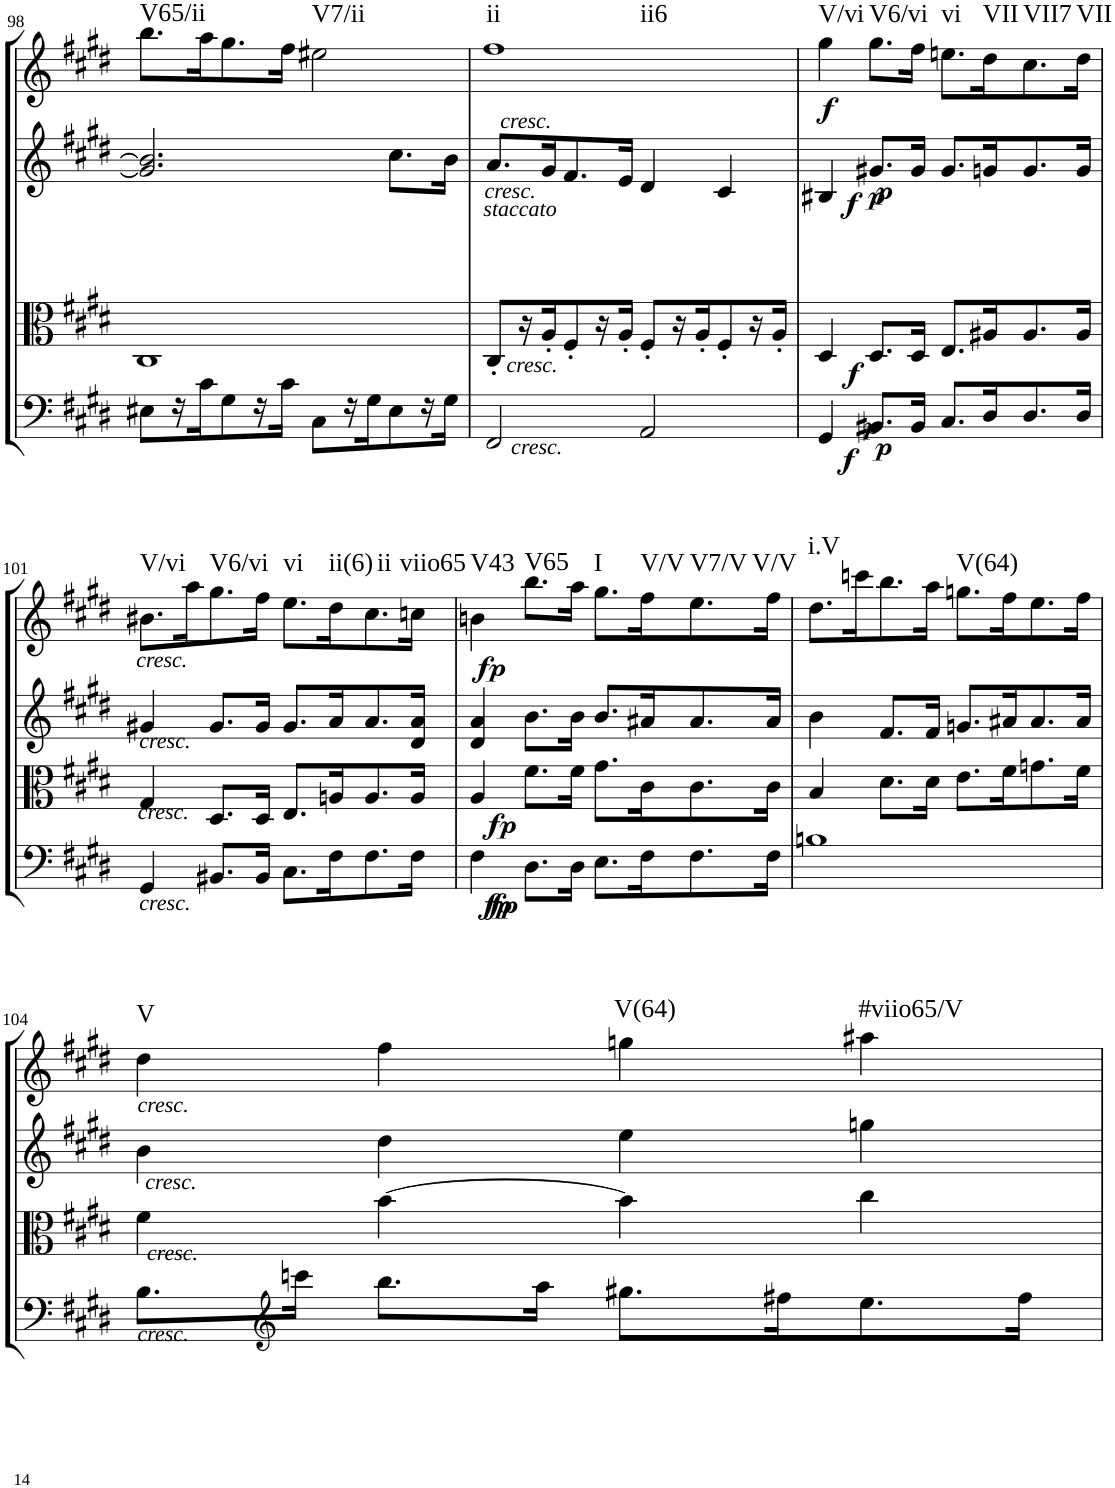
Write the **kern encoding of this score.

**kern	**dynam	**kern	**dynam	**kern	**dynam	**kern	**dynam	**harte
*part4	*part4	*part3	*part3	*part2	*part2	*part1	*part1	*part1
*staff4	*staff4	*staff3	*staff3	*staff2	*staff2	*staff1	*staff1	*
*I"Cello	*	*I"Viola	*	*I"2nd Violin	*	*I"1st Violin	*	*
*	*	*I'Vla	*	*I'Vln	*	*I'Vln	*	*
!!LO:PB:g=z
*clefF4	*	*clefC3	*	*clefG2	*	*clefG2	*	*
*k[f#c#g#d#]	*	*k[f#c#g#d#]	*	*k[f#c#g#d#]	*	*k[f#c#g#d#]	*	*
*M4/4	*	*M4/4	*	*M4/4	*	*M4/4	*	*
*met(c)	*	*met(c)	*	*met(c)	*	*met(c)	*	*
=98	=98	=98	=98	=98	=98	=98	=98	=98
!	!	!	!	!	!	!	!	!LO:H:kt=V65/ii
8E#X\L	.	1C#	.	2.g#/] 2.b/]	.	8.bb\L	.	N
16r	.	.	.	.	.	.	.	.
16c#\J	.	.	.	.	.	16aa\K	.	.
8G#\	.	.	.	.	.	8.gg#\	.	.
16r	.	.	.	.	.	.	.	.
16c#\JJ	.	.	.	.	.	16ff#\Jk	.	.
!	!	!	!	!	!	!	!	!LO:H:kt=V7/ii
8C#\L	.	.	.	.	.	2ee#X\	.	N
16r	.	.	.	.	.	.	.	.
16G#\J	.	.	.	.	.	.	.	.
8E#\	.	.	.	8.cc#\L	.	.	.	.
16r	.	.	.	.	.	.	.	.
16G#\JJ	.	.	.	16b\Jk	.	.	.	.
=99	=99	=99	=99	=99	=99	=99	=99	=99
!	!	!	!	!	!	!LO:TX:b:i:t=cresc.	!	!
!	!	!	!	!LO:TX:b:i:t=cresc.	!	!	!	!
!	!	!LO:TX:a:i:t=staccato	!	!	!	!	!	!
!	!	!LO:TX:b:i:t=cresc.	!	!	!	!	!	!
!LO:TX:b:i:t=cresc.	!	!	!	!	!	!	!	!LO:H:n=1:kt=ii
!	!	!	!	!	!	!	!	!LO:H:n=2:kt=ii6
2FF#/	.	8C#'/L	.	8.a/L	.	1ff#	.	N N
.	.	16r	.	.	.	.	.	.
.	.	16A'/J	.	16g#/K	.	.	.	.
.	.	8F#'/	.	8.f#/	.	.	.	.
.	.	16r	.	.	.	.	.	.
.	.	16A'/JJ	.	16e/Jk	.	.	.	.
2AA/	.	8F#'/L	.	4d#/	.	.	.	.
.	.	16r	.	.	.	.	.	.
.	.	16A'/J	.	.	.	.	.	.
.	.	8F#'/	.	4c#/	.	.	.	.
.	.	16r	.	.	.	.	.	.
.	.	16A'/JJ	.	.	.	.	.	.
=100	=100	=100	=100	=100	=100	=100	=100	=100
!	!LO:DY:b	!	!LO:DY:b	!	!LO:DY:b	!	!LO:DY:b	!LO:H:kt=V/vi
4GG#/	f	4D#/	f	4B#X/	f	4gg#\	f	N
!	!LO:DY:b	!	!	!	!	!	!	!
!	!LO:DY:n=1:b	!	!	!	!LO:DY:b	!	!	!
!	!	!	!	!	!LO:DY:n=1:b	!	!	!LO:H:kt=V6/vi
8.BB#X/L	p p	8.D#/L	.	8.g#X/L	p p	8.gg#\L	.	N
16BB#/Jk	.	16D#/Jk	.	16g#/Jk	.	16ff#\Jk	.	.
!	!	!	!	!	!	!	!	!LO:H:kt=vi
8.C#/L	.	8.E/L	.	8.g#/L	.	8.een\L	.	N
!	!	!	!	!	!	!	!	!LO:H:kt=VII
16D#/K	.	16A#X/K	.	16gn/K	.	16dd#\K	.	N
!	!	!	!	!	!	!	!	!LO:H:kt=VII7
8.D#/	.	8.A#/	.	8.g/	.	8.cc#\	.	N
!	!	!	!	!	!	!	!	!LO:H:kt=VII
16D#/Jk	.	16A#/Jk	.	16g/Jk	.	16dd#\Jk	.	N
!!LO:LB:g=z
=101	=101	=101	=101	=101	=101	=101	=101	=101
!	!	!	!	!	!	!LO:TX:b:i:t=cresc.	!	!
!	!	!	!	!LO:TX:a:i:t=cresc.	!	!	!	!
!	!	!LO:TX:a:i:t=cresc.	!	!	!	!	!	!
!LO:TX:b:i:t=cresc.	!	!	!	!	!	!	!	!LO:H:kt=V/vi
4GG#/	.	4G#/	.	4g#X/	.	8.b#X\L	.	N
.	.	.	.	.	.	16aa\K	.	.
!	!	!	!	!	!	!	!	!LO:H:kt=V6/vi
8.BB#X/L	.	8.D#/L	.	8.g#/L	.	8.gg#\	.	N
16BB#/Jk	.	16D#/Jk	.	16g#/Jk	.	16ff#\Jk	.	.
!	!	!	!	!	!	!	!	!LO:H:kt=vi
8.C#\L	.	8.E/L	.	8.g#/L	.	8.ee\L	.	N
!	!	!	!	!	!	!	!	!LO:H:kt=ii(6)
16F#\K	.	16An/K	.	16a/K	.	16dd#\K	.	N
!	!	!	!	!	!	!	!	!LO:H:kt=ii
8.F#\	.	8.A/	.	8.a/	.	8.cc#\	.	N
!	!	!	!	!	!	!	!	!LO:H:kt=viio65
16F#\Jk	.	16A/Jk	.	16d#/ 16a/Jk	.	16ccn\Jk	.	N
=102	=102	=102	=102	=102	=102	=102	=102	=102
!	!LO:DY:b	!	!	!	!	!	!	!
!	!LO:DY:n=1:b	!	!LO:DY:b	!	!	!	!LO:DY:b	!LO:H:kt=V43
4F#\	fp fp	4A/	fp	4d#/ 4a/	.	4bn\	fp	N
!	!	!	!	!	!	!	!	!LO:H:kt=V65
8.D#\L	.	8.f#\L	.	8.b\L	.	8.bb\L	.	N
16D#\Jk	.	16f#\Jk	.	16b\Jk	.	16aa\Jk	.	.
!	!	!	!	!	!	!	!	!LO:H:kt=I
8.E\L	.	8.g#\L	.	8.b/L	.	8.gg#\L	.	N
!	!	!	!	!	!	!	!	!LO:H:kt=V/V
16F#\K	.	16c#\K	.	16a#X/K	.	16ff#\K	.	N
!	!	!	!	!	!	!	!	!LO:H:kt=V7/V
8.F#\	.	8.c#\	.	8.a#/	.	8.ee\	.	N
!	!	!	!	!	!	!	!	!LO:H:kt=V/V
16F#\Jk	.	16c#\Jk	.	16a#/Jk	.	16ff#\Jk	.	N
=103	=103	=103	=103	=103	=103	=103	=103	=103
!	!	!	!	!	!	!	!	!LO:H:kt=i.V
1Bn	.	4B/	.	4b\	.	8.dd#\L	.	N
.	.	.	.	.	.	16cccn\K	.	.
.	.	8.d#\L	.	8.f#/L	.	8.bb\	.	.
.	.	16d#\Jk	.	16f#/Jk	.	16aa\Jk	.	.
!	!	!	!	!	!	!	!	!LO:H:kt=V(64)
.	.	8.e\L	.	8.gn/L	.	8.ggn\L	.	N
.	.	16f#\K	.	16a#X/K	.	16ff#\K	.	.
.	.	8.gn\	.	8.a#/	.	8.ee\	.	.
.	.	16f#\Jk	.	16a#/Jk	.	16ff#\Jk	.	.
!!LO:LB:g=z
=104	=104	=104	=104	=104	=104	=104	=104	=104
!	!	!	!	!	!	!LO:TX:b:i:t=cresc.	!	!
!	!	!	!	!LO:TX:b:i:t=cresc.	!	!	!	!
!	!	!LO:TX:a:i:t=cresc.	!	!	!	!	!	!
!LO:TX:a:i:t=cresc.	!	!	!	!	!	!	!	!LO:H:kt=V
8.B\L	.	4f#\	.	4b\	.	4dd#\	.	N
*clefG2	*	*	*	*	*	*	*	*
16cccn\Jk	.	.	.	.	.	.	.	.
8.bb\L	.	[4b\	.	4dd#\	.	4ff#\	.	.
16aa\Jk	.	.	.	.	.	.	.	.
!	!	!	!	!	!	!	!	!LO:H:kt=V(64)
8.gg#X\L	.	4b\]	.	4ee\	.	4ggn\	.	N
16ff#X\K	.	.	.	.	.	.	.	.
!	!	!	!	!	!	!	!	!LO:H:kt=#viio65/V
8.ee\	.	4cc#\	.	4ggn\	.	4aa#X\	.	N
16ff#\Jk	.	.	.	.	.	.	.	.
=	=	=	=	=	=	=	=	=
*-	*-	*-	*-	*-	*-	*-	*-	*-
